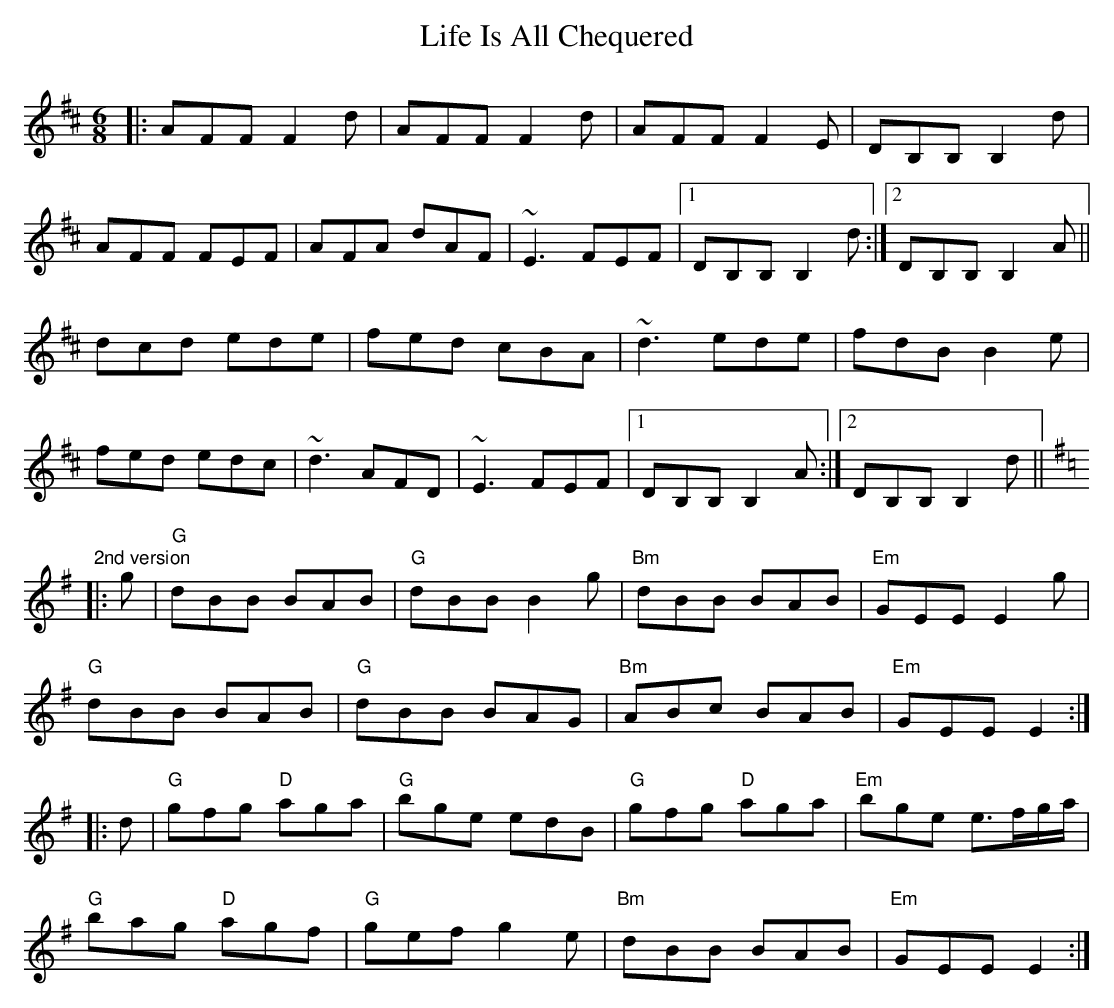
X:1
T: Life Is All Chequered
M: 6/8
L: 1/8
K: Dmaj
|:AFF F2d|AFF F2d|AFF F2E|DB,B, B,2d|
AFF FEF|AFA dAF|~E3 FEF|1DB,B, B,2d:|2DB,B, B,2A||
dcd ede|fed cBA|~d3 ede|fdB B2e|
fed edc|~d3 AFD|~E3 FEF|1DB,B, B,2A:|2DB,B, B,2 d||
"2nd version"
K: Gmaj
|: g | "G" dBB BAB | "G" dBB B2g | "Bm" dBB BAB | "Em" GEE E2g |
"G" dBB BAB | "G" dBB BAG | "Bm" ABc BAB | "Em" GEE E2 :|
|: d | "G" gfg "D" aga | "G" bge edB | "G" gfg "D" aga | "Em" bge e3/2f/2g/2a/2 |
"G" bag "D" agf | "G" gef g2e | "Bm " dBB BAB | "Em" GEEE2 :|
